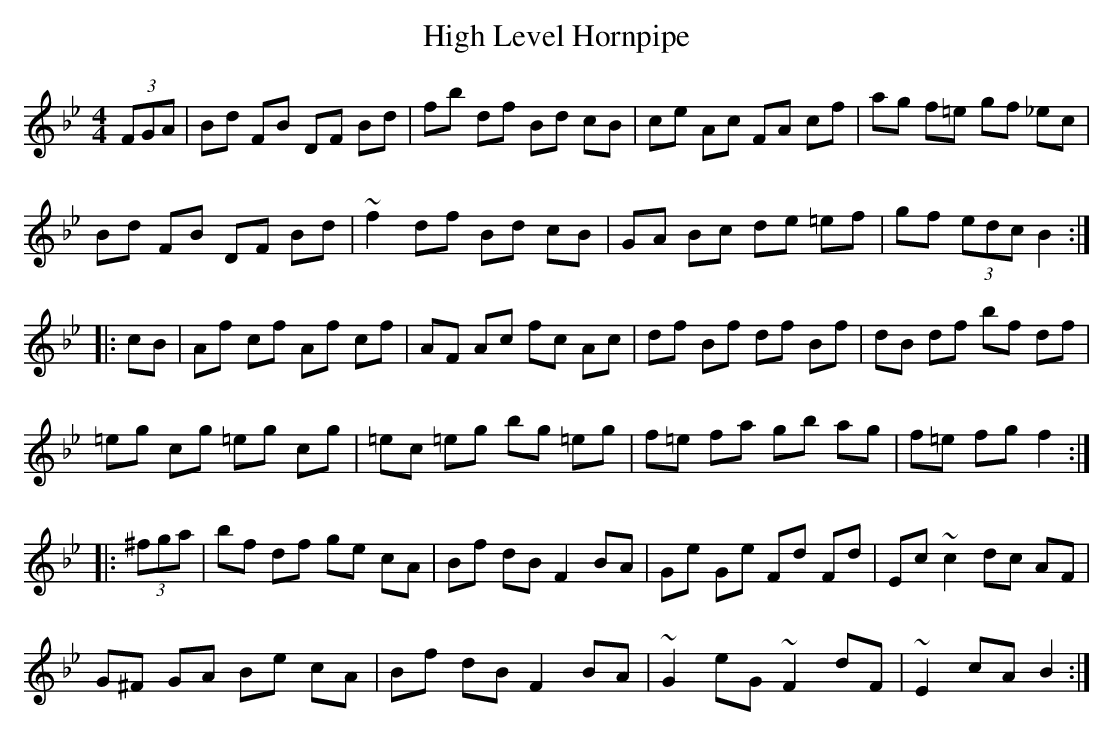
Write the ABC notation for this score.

X:1
T:High Level Hornpipe
M:4/4
L:1/8
K:Bb
(3FGA|Bd FB DF Bd|fb df Bd cB|ce Ac FA cf|ag f=e gf _ec|
Bd FB DF Bd|~f2 df Bd cB|GA Bc de =ef|gf (3edc B2:|
|:cB|Af cf Af cf|AF Ac fc Ac|df Bf df Bf|dB df bf df|
=eg cg =eg cg|=ec =eg bg =eg|f=e fa  gb ag|f=e fg f2:|
|: (3^fga|bf df ge cA|Bf dB F2 BA|Ge Ge Fd Fd|Ec ~c2 dc AF|
G^F GA Be cA|Bf dB F2 BA|~G2 eG ~F2 dF|~E2 cA B2:|
